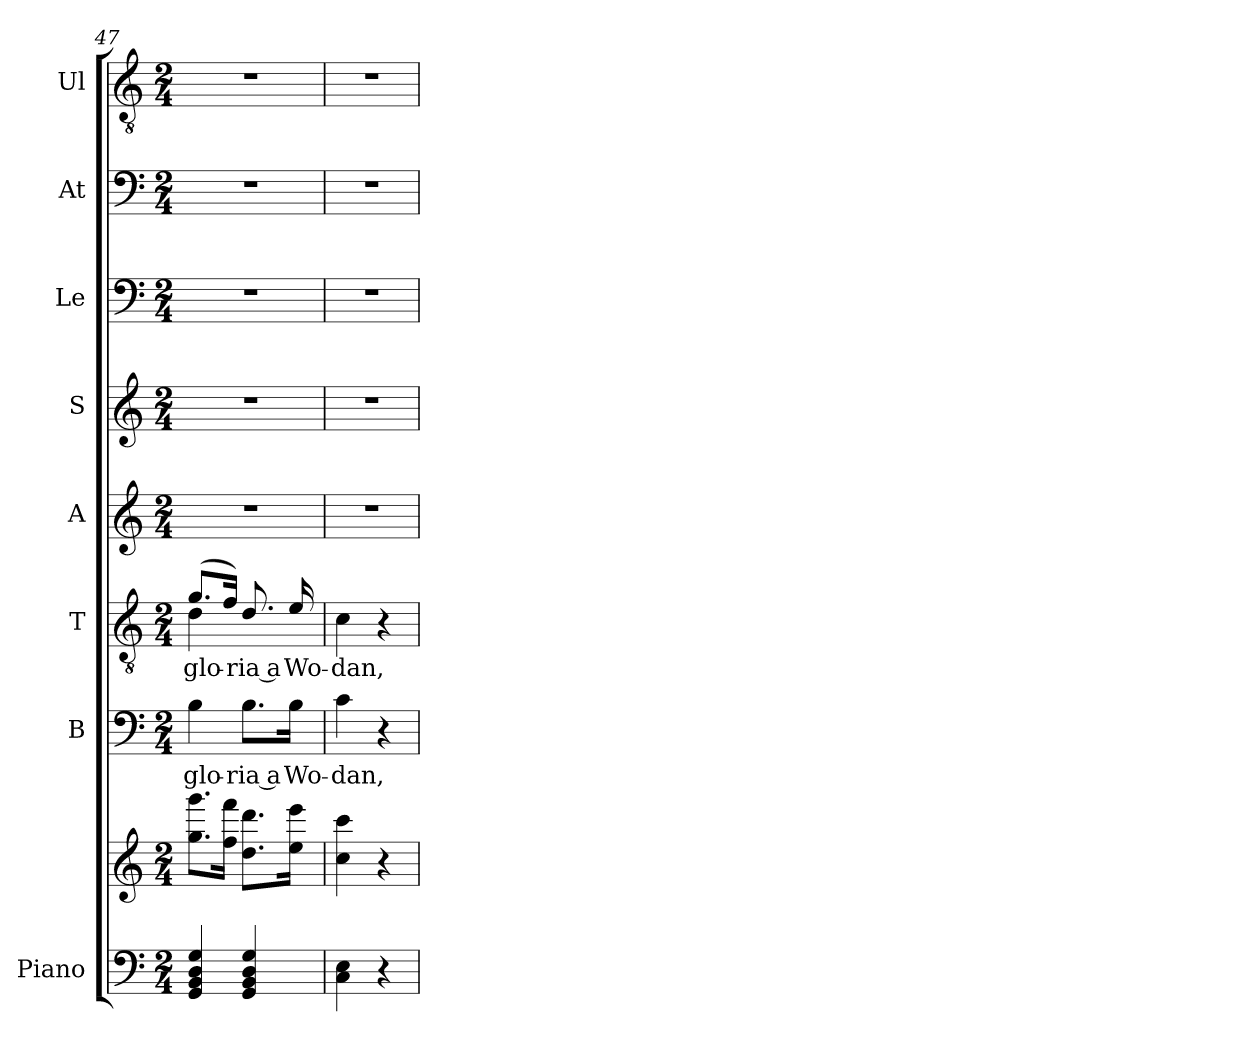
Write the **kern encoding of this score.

**kern	**kern	**kern	**text	**kern	**text	**kern	**kern	**kern	**kern	**kern
*part8	*part8	*part7	*part7	*part6	*part6	*part5	*part4	*part3	*part2	*part1
*staff9	*staff8	*staff7	*staff7	*staff6	*staff6	*staff5	*staff4	*staff3	*staff2	*staff1
*I"Piano	*	*I"B	*	*I"T	*	*I"A	*I"S	*I"Le	*I"At	*I"Ul
*I'Pno	*	*I'B	*	*I'T	*	*I'A	*I'S	*I'Le	*I'At	*I'Ul
!!LO:LB:g=z
*clefF4	*clefG2	*clefF4	*	*clefGv2	*	*clefG2	*clefG2	*clefF4	*clefF4	*clefGv2
*k[]	*k[]	*k[]	*	*k[]	*	*k[]	*k[]	*k[]	*k[]	*k[]
*M2/4	*M2/4	*M2/4	*	*M2/4	*	*M2/4	*M2/4	*M2/4	*M2/4	*M2/4
=47	=47	=47	=47	=47	=47	=47	=47	=47	=47	=47
!	!	!	!LO:LY:b	!	!LO:LY:b	!	!	!	!	!
*	*	*	*	*^	*	*	*	*	*	*
4GG/ 4BB/ 4D/ 4G/	8.gg\ 8.ggg\L	4B\	glo-	(>8.g/L	4d!\	glo-	2r	2r	2r	2r	2r
.	16ff\ 16fff\Jk	.	.	16f/Jk)	.	.	.	.	.	.	.
!	!	!	!LO:LY:b	!	!	!LO:LY:b	!	!	!	!	!
4GG/ 4BB/ 4D/ 4G/	8.dd\ 8.ddd\L	8.B\L	-ria a	8.d/	4ryy	-ria a	.	.	.	.	.
!	!	!	!LO:LY:b	!	!	!LO:LY:b	!	!	!	!	!
.	16ee\ 16eee\Jk	16B\Jk	Wo-	16e/	.	Wo-	.	.	.	.	.
*	*	*	*	*v	*v	*	*	*	*	*	*
=48	=48	=48	=48	=48	=48	=48	=48	=48	=48	=48
!	!	!	!LO:LY:b	!	!LO:LY:b	!	!	!	!	!
4C\ 4E\	4cc\ 4ccc\	4c\	-dan,	4c\	-dan,	2r	2r	2r	2r	2r
4r	4r	4r	.	4r	.	.	.	.	.	.
=	=	=	=	=	=	=	=	=	=	=
*-	*-	*-	*-	*-	*-	*-	*-	*-	*-	*-
